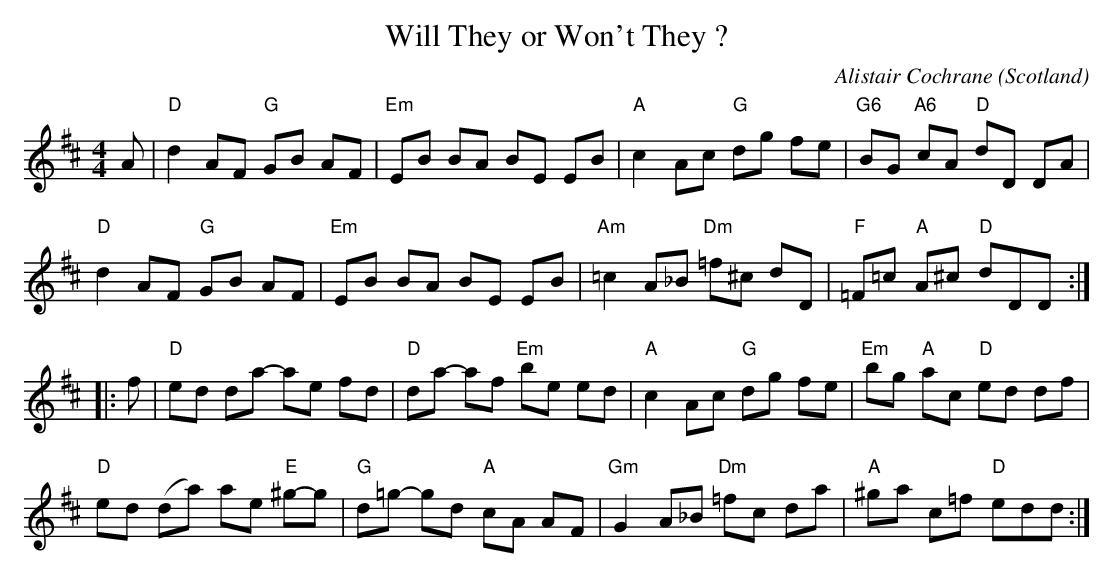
X:1
T:Will They or Won't They ?
C:Alistair Cochrane
M:4/4
O:Scotland
K:D major
A|\
"D"d2 AF "G"GB AF | "Em"EB BA BE EB |\
"A"c2 Ac "G"dg fe | "G6"BG "A6"cA "D"dD DA |
"D"d2 AF "G"GB AF | "Em"EB BA BE EB |\
"Am"=c2 A_B "Dm"=f^c dD | \
"F"=F=c "A"A^c "D"dDD :|
|: f |\
"D"ed da- ae fd | "D"da- af "Em"be ed|\
"A"c2 Ac "G"dg fe| "Em"bg "A"ac "D"ed df|
"D"ed (da) ae "E"^g-g|\
"G"d=g- gd "A"cA AF|\
"Gm"G2 A_B "Dm"=fc da| "A"^ga c=f "D"edd:|
